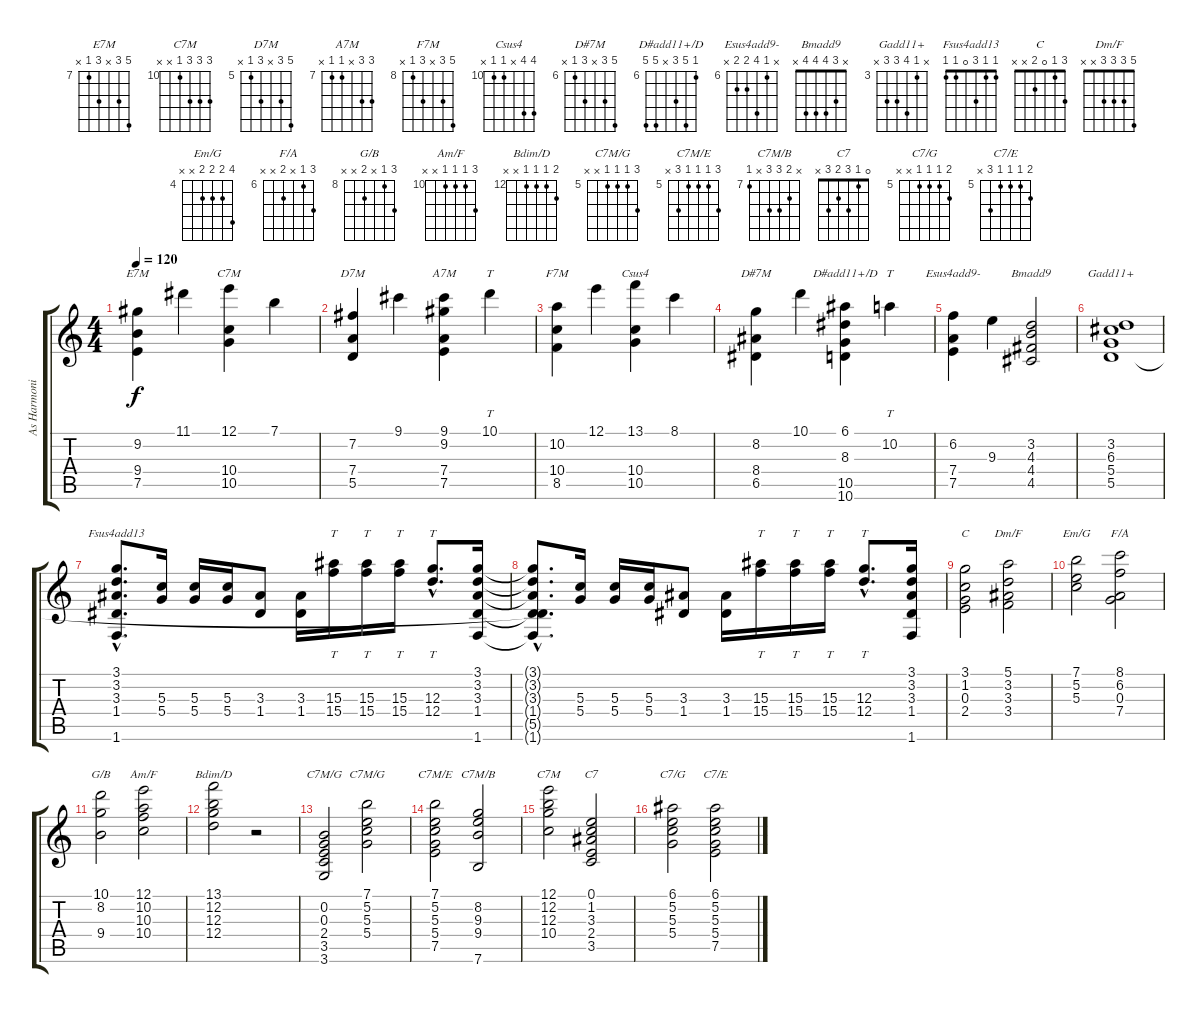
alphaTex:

\track ("As Harmonias Mágicas de Mr. Holdsworth" "As Harmoni") {instrument acousticguitarnylon}
\staff {score tabs}
\tuning (E4 B3 G3 D3 A2 E2) {hide}
\chord ("E7M" 11 9 x 9 7 x) {firstfret 7}
\chord ("C7M" 12 12 x 10 10 x) {firstfret 10}
\chord ("D7M" 9 7 x 7 5 x) {firstfret 5}
\chord ("A7M" 9 9 x 7 7 x) {firstfret 7}
\chord ("F7M" 12 10 x 10 8 x) {firstfret 8}
\chord ("Csus4" 13 13 x 10 10 x) {firstfret 10}
\chord ("D#7M" 10 8 x 8 6 x) {firstfret 6}
\chord ("D#add11+/D" 6 10 8 x 10 10) {firstfret 6}
\chord ("Esus4add9-" x 6 9 7 7 x) {firstfret 6}
\chord ("Bmadd9" x 3 4 4 4 x)
\chord ("Gadd11+" x 3 6 5 5 x) {firstfret 3}
\chord ("Fsus4add13" 1 1 3 0 1 1)
\chord ("C" 3 1 0 2 x x)
\chord ("Dm/F" 5 3 3 3 x x)
\chord ("Em/G" 7 5 5 5 x x) {firstfret 4}
\chord ("F/A" 8 6 x 7 x x) {firstfret 6}
\chord ("G/B" 10 8 x 9 x x) {firstfret 8}
\chord ("Am/F" 12 10 10 10 x x) {firstfret 10}
\chord ("Bdim/D" 13 12 12 12 x x) {firstfret 12}
\chord ("C7M/G" x 0 0 2 3 3)
\chord ("C7M/G" 7 5 5 5 x x) {firstfret 5}
\chord ("C7M/E" 7 5 5 5 7 x) {firstfret 5}
\chord ("C7M/B" x 8 9 9 x 7) {firstfret 7}
\chord ("C7M" 12 12 12 10 x x) {firstfret 10}
\chord ("C7" 0 1 3 2 3 x)
\chord ("C7/G" 6 5 5 5 x x) {firstfret 5}
\chord ("C7/E" 6 5 5 5 7 x) {firstfret 5}
\ts (4 4)
\tempo 120
\clef g2
\ks c
(9.2 9.4 7.5).4{ch "E7M" dy f instrument acousticguitarnylon} 11.1.4 (12.1 10.4 10.5).4{ch "C7M"} 7.1.4 |
(7.2 7.4 5.5).4{ch "D7M"} 9.1.4 (9.1 9.2 7.4 7.5).4{ch "A7M"} 10.1.4{tt} |
(10.2 10.4 8.5).4{ch "F7M"} 12.1.4 (13.1 10.4 10.5).4{ch "Csus4"} 8.1.4 |
(8.2 8.4 6.5).4{ch "D#7M"} 10.1.4 (6.1 8.3 10.5 10.6).4{ch "D#add11+/D"} 10.2.4{tt} |
(6.2 7.4 7.5).4{ch "Esus4add9-"} 9.3.4 (3.2 4.3 4.4 4.5).2{ch "Bmadd9"} |
(3.2 6.3 5.4 5.5).1{ch "Gadd11+"} |
(3.1{hac} 3.2{hac} 3.3{hac} 1.4{hac} 1.6{hac}).8{d ch "Fsus4add13"} (5.3 5.4).16 (5.3 5.4).16 (5.3 5.4).16 (3.3 1.4).8 (3.3 1.4).16 (15.3 15.4).16{tt} (15.3 15.4).16{tt} (15.3 15.4).16{tt} (12.3{hac} 12.4{hac}).8{tt d} (3.1 3.2 3.3 1.4 1.6).16 |
(3.1{hac t} 3.2{hac t} 3.3{hac t} 1.4{hac t} 5.5{hac t} 1.6{hac t}).8{d} (5.3 5.4).16 (5.3 5.4).16 (5.3 5.4).16 (3.3 1.4).8 (3.3 1.4).16 (15.3 15.4).16{tt} (15.3 15.4).16{tt} (15.3 15.4).16{tt} (12.3{hac} 12.4{hac}).8{tt d} (3.1 3.2 3.3 1.4 1.6).16 |
(3.1 1.2 0.3 2.4).2{ch "C"} (5.1 3.2 3.3 3.4).2{ch "Dm/F"} |
(7.1 5.2 5.3).2{ch "Em/G"} (8.1 6.2 0.3 7.4).2{ch "F/A"} |
(10.1 8.2 9.4).2{ch "G/B"} (12.1 10.2 10.3 10.4).2{ch "Am/F"} |
(13.1 12.2 12.3 12.4).2{ch "Bdim/D"} r.2 |
(0.2 0.3 2.4 3.5 3.6).2{ch "C7M/G"} (7.1 5.2 5.3 5.4).2{ch "C7M/G"} |
(7.1 5.2 5.3 5.4 7.5).2{ch "C7M/E"} (8.2 9.3 9.4 7.6).2{ch "C7M/B"} |
(12.1 12.2 12.3 10.4).2{ch "C7M"} (0.1 1.2 3.3 2.4 3.5).2{ch "C7"} |
(6.1 5.2 5.3 5.4).2{ch "C7/G"} (6.1 5.2 5.3 5.4 7.5).2{ch "C7/E"}
